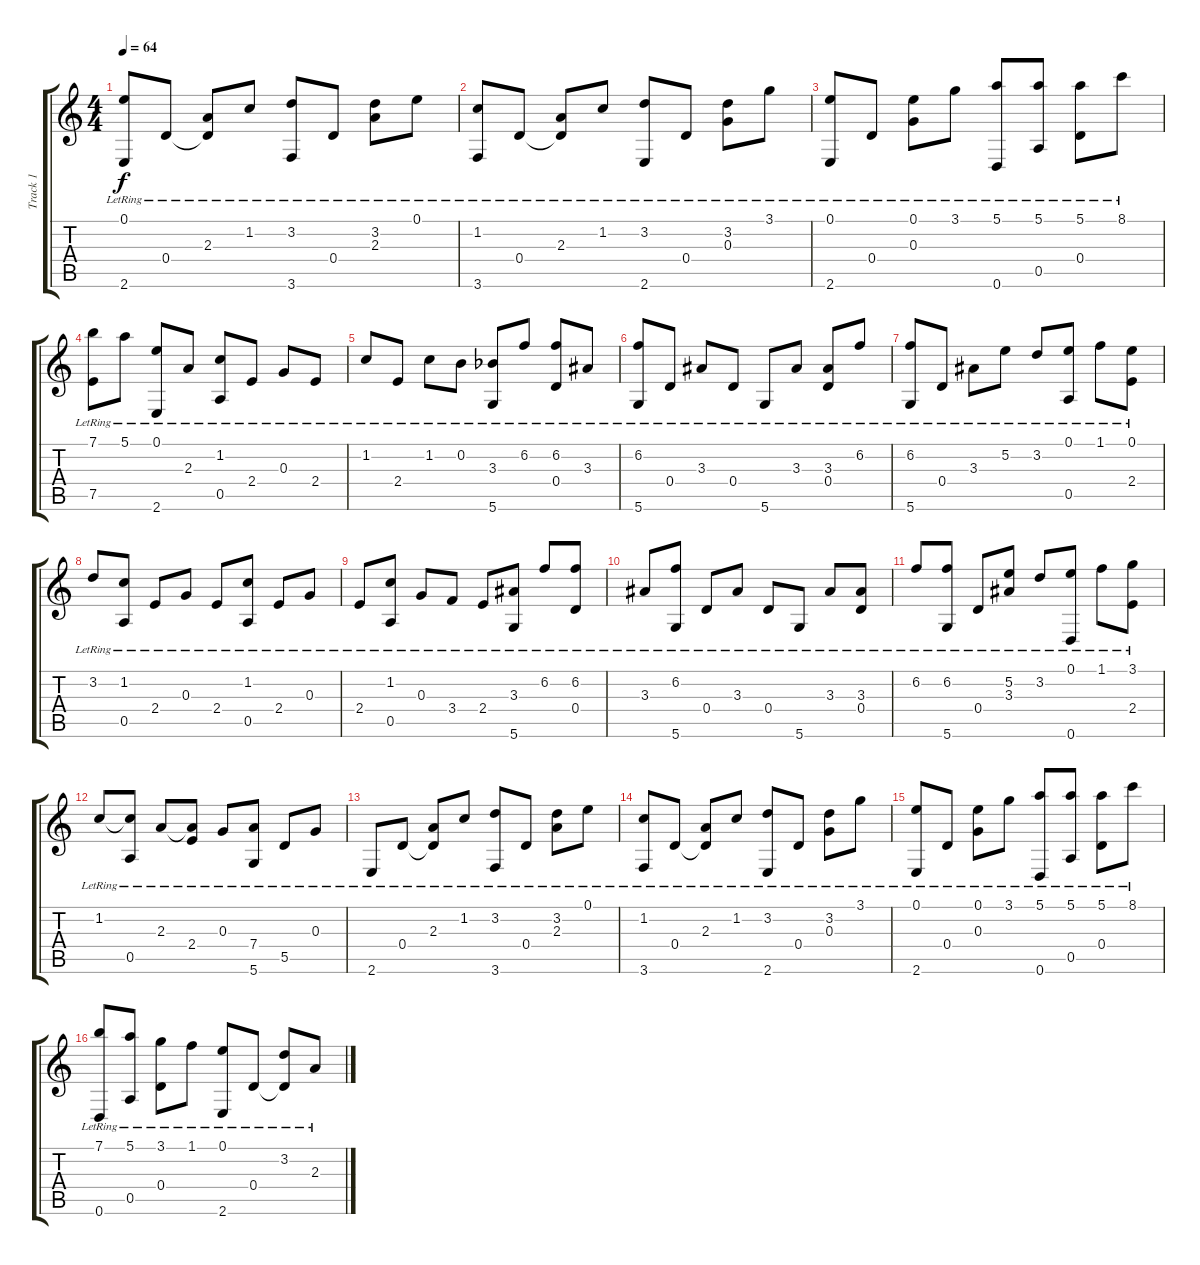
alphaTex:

\track ("Track 1" "Track 1") {instrument acousticguitarnylon}
\staff {score tabs}
\tuning (E4 B3 G3 D3 A2 D2) {hide}
\ts (4 4)
\tempo 64
\clef g2
\ks c
(0.1{lr} 2.6{lr}).8{dy f} 0.4{lr}.8 (2.3{lr} 0.4{t}).8 1.2{lr}.8 (3.2{lr} 3.6{lr}).8 0.4{lr}.8 (3.2{lr} 2.3{lr}).8 0.1{lr}.8 |
(1.2{lr} 3.6{lr}).8 0.4{lr}.8 (2.3{lr} 0.4{t}).8 1.2{lr}.8 (3.2{lr} 2.6{lr}).8 0.4{lr}.8 (3.2{lr} 0.3{lr}).8 3.1{lr}.8 |
(0.1{lr} 2.6{lr}).8 0.4{lr}.8 (0.1{lr} 0.3{lr}).8 3.1{lr}.8 (5.1{lr} 0.6{lr}).8 (5.1{lr} 0.5{lr}).8 (5.1{lr} 0.4{lr}).8 8.1{lr}.8 |
(7.1{lr} 7.5{lr}).8 5.1{lr}.8 (0.1{lr} 2.6{lr}).8 2.3{lr}.8 (1.2{lr} 0.5{lr}).8 2.4{lr}.8 0.3{lr}.8 2.4{lr}.8 |
1.2{lr}.8 2.4{lr}.8 1.2{lr}.8 0.2{lr}.8 (3.3{lr acc b} 5.6{lr}).8 6.2{lr}.8 (6.2{lr} 0.4{lr}).8 3.3{lr}.8 |
(6.2{lr} 5.6{lr}).8 0.4{lr}.8 3.3{lr}.8 0.4{lr}.8 5.6{lr}.8 3.3{lr}.8 (3.3{lr} 0.4{lr}).8 6.2{lr}.8 |
(6.2{lr} 5.6{lr}).8 0.4{lr}.8 3.3{lr}.8 5.2{lr}.8 3.2{lr}.8 (0.1{lr} 0.5{lr}).8 1.1{lr}.8 (0.1{lr} 2.4{lr}).8 |
3.2{lr}.8 (1.2{lr} 0.5{lr}).8 2.4{lr}.8 0.3{lr}.8 2.4{lr}.8 (1.2{lr} 0.5{lr}).8 2.4{lr}.8 0.3{lr}.8 |
2.4{lr}.8 (1.2{lr} 0.5{lr}).8 0.3{lr}.8 3.4{lr}.8 2.4{lr}.8 (3.3{lr} 5.6{lr}).8 6.2{lr}.8 (6.2{lr} 0.4{lr}).8 |
3.3{lr}.8 (6.2{lr} 5.6{lr}).8 0.4{lr}.8 3.3{lr}.8 0.4{lr}.8 5.6{lr}.8 3.3{lr}.8 (3.3{lr} 0.4{lr}).8 |
6.2{lr}.8 (6.2{lr} 5.6{lr}).8 0.4{lr}.8 (5.2{lr} 3.3).8 3.2{lr}.8 (0.1{lr} 0.6{lr}).8 1.1{lr}.8 (3.1{lr} 2.4{lr}).8 |
1.2{lr}.8 (1.2{t} 0.5{lr}).8 2.3{lr}.8 (2.3{t} 2.4{lr}).8 0.3{lr}.8 (7.4{lr} 5.6{lr}).8 5.5{lr}.8 0.3{lr}.8 |
2.6{lr}.8 0.4{lr}.8 (2.3{lr} 0.4{t}).8 1.2{lr}.8 (3.2{lr} 3.6{lr}).8 0.4{lr}.8 (3.2{lr} 2.3{lr}).8 0.1{lr}.8 |
(1.2{lr} 3.6{lr}).8 0.4{lr}.8 (2.3{lr} 0.4{t}).8 1.2{lr}.8 (3.2{lr} 2.6{lr}).8 0.4{lr}.8 (3.2{lr} 0.3{lr}).8 3.1{lr}.8 |
(0.1{lr} 2.6{lr}).8 0.4{lr}.8 (0.1{lr} 0.3{lr}).8 3.1{lr}.8 (5.1{lr} 0.6{lr}).8 (5.1{lr} 0.5{lr}).8 (5.1{lr} 0.4{lr}).8 8.1{lr}.8 |
(7.1{lr} 0.6{lr}).8 (5.1{lr} 0.5{lr}).8 (3.1{lr} 0.4{lr}).8 1.1{lr}.8 (0.1{lr} 2.6{lr}).8 0.4{lr}.8 (3.2{lr} 0.4{t}).8 2.3{lr}.8
